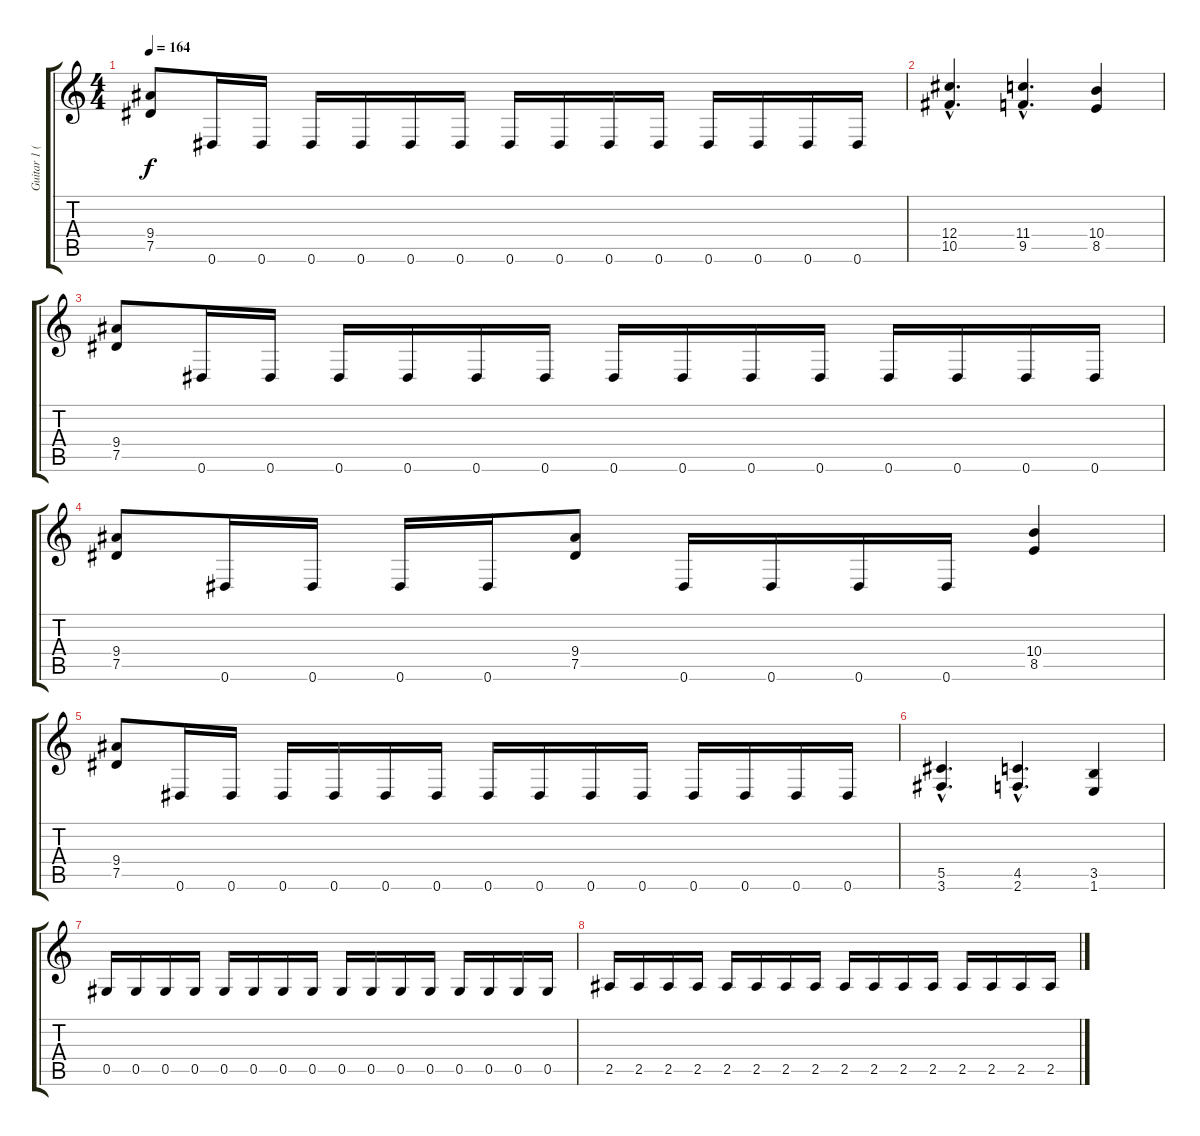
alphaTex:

\track ("Guitar 1 (Jeff)" "Guitar 1 (") {instrument distortionguitar}
\staff {score tabs}
\tuning (Eb4 Bb3 Gb3 Db3 Ab2 Eb2) {hide}
\ts (4 4)
\tempo 164
\clef g2
\ks c
(9.4 7.5).8{dy f} 0.6.16 0.6.16 0.6.16 0.6.16 0.6.16 0.6.16 0.6.16 0.6.16 0.6.16 0.6.16 0.6.16 0.6.16 0.6.16 0.6.16 |
(12.4{hac} 10.5{hac}).4{d} (11.4{hac} 9.5{hac}).4{d} (10.4 8.5).4 |
(9.4 7.5).8 0.6.16 0.6.16 0.6.16 0.6.16 0.6.16 0.6.16 0.6.16 0.6.16 0.6.16 0.6.16 0.6.16 0.6.16 0.6.16 0.6.16 |
(9.4 7.5).8 0.6.16 0.6.16 0.6.16 0.6.16 (9.4 7.5).8 0.6.16 0.6.16 0.6.16 0.6.16 (10.4 8.5).4 |
(9.4 7.5).8 0.6.16 0.6.16 0.6.16 0.6.16 0.6.16 0.6.16 0.6.16 0.6.16 0.6.16 0.6.16 0.6.16 0.6.16 0.6.16 0.6.16 |
(5.5{hac} 3.6{hac}).4{d} (4.5{hac} 2.6{hac}).4{d} (3.5 1.6).4 |
0.5.16 0.5.16 0.5.16 0.5.16 0.5.16 0.5.16 0.5.16 0.5.16 0.5.16 0.5.16 0.5.16 0.5.16 0.5.16 0.5.16 0.5.16 0.5.16 |
2.5.16 2.5.16 2.5.16 2.5.16 2.5.16 2.5.16 2.5.16 2.5.16 2.5.16 2.5.16 2.5.16 2.5.16 2.5.16 2.5.16 2.5.16 2.5.16
